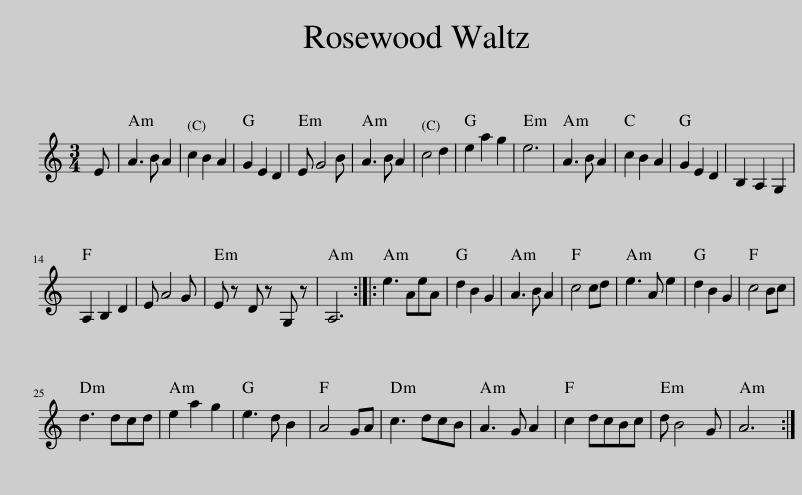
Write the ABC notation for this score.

X:1
L:1/8
M:3/4
I:linebreak $
K:C
V:1 treble
V:1
 E | A3 B A2 | c2 B2 A2 | G2 E2 D2 | E G4 B | %5
 A3 B A2 | c4 d2 | e2 a2 g2 | e6 | A3 B A2 | %10
 c2 B2 A2 | G2 E2 D2 | B,2 A,2 G,2 |$ A,2 B,2 D2 | E A4 G | %15
 E z D z G, z | A,6 :: e3 AeA | d2 B2 G2 | A3 B A2 | %20
 c4 cd | e3 A e2 | d2 B2 G2 | c4 Bc |$ d3 dcd | %25
 e2 a2 g2 | e3 d B2 | A4 GA | c3 dcB | A3 G A2 | %30
 c2 dcBc | d B4 G | A6 :| %33
